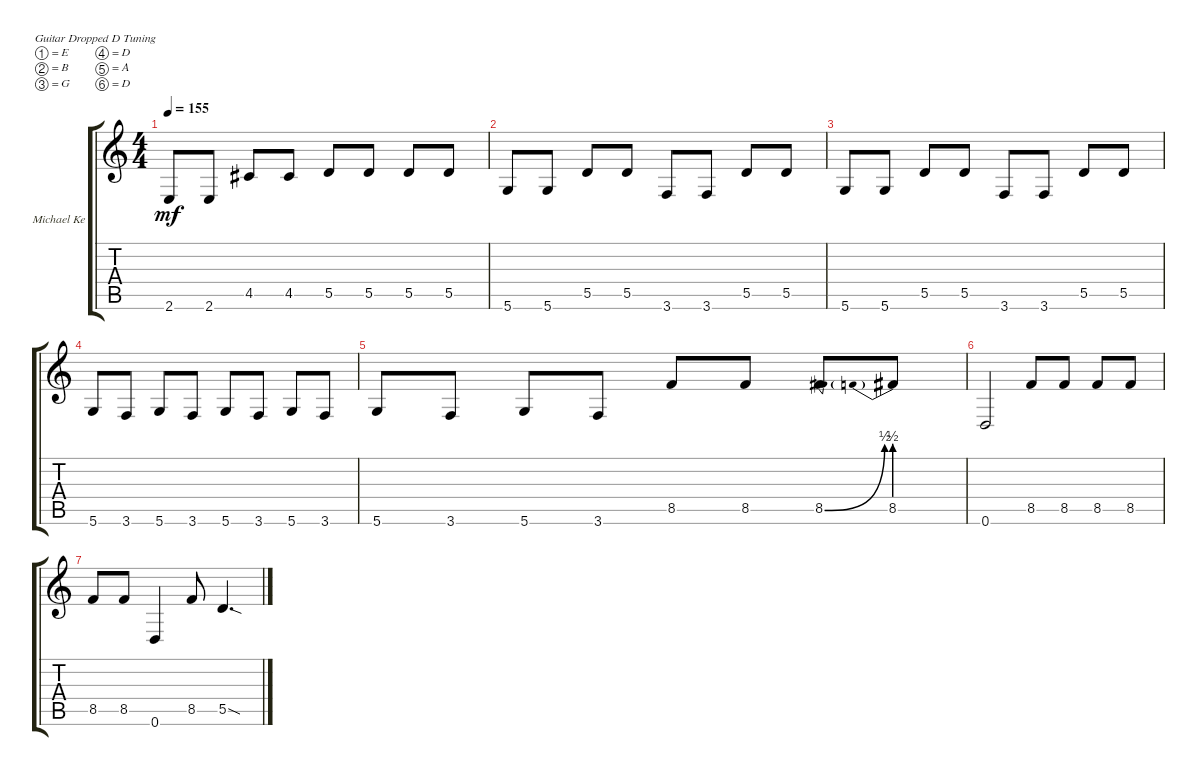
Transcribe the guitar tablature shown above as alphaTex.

\defaultSystemsLayout 4
\bracketExtendMode groupsimilarinstruments
\firstSystemTrackNameOrientation horizontal
\otherSystemsTrackNameOrientation horizontal
\track ("Michael Kerr (Guitar)" "Michael Ke") {instrument overdrivenguitar}
\staff {score tabs}
\tuning (E4 B3 G3 D3 A2 D2)
\ts (4 4)
\tempo 155
\clef g2
\ks c
2.6.8{dy mf} 2.6.8 4.5.8 4.5.8 5.5.8 5.5.8 5.5.8 5.5.8 |
5.6.8 5.6.8 5.5.8 5.5.8 3.6.8 3.6.8 5.5.8 5.5.8 |
5.6.8 5.6.8 5.5.8 5.5.8 3.6.8 3.6.8 5.5.8 5.5.8 |
5.6.8 3.6.8 5.6.8 3.6.8 5.6.8 3.6.8 5.6.8 3.6.8 |
5.6.8 3.6.8 5.6.8 3.6.8 8.5.8 8.5.8 8.5{be (bend 0 0 15 2)}.8 8.5{be (prebend 0 2 60 2)}.8 |
0.6.2 8.5.8 8.5.8 8.5.8 8.5.8 |
8.5.8 8.5.8 0.6.4 8.5.8 5.5{sod}.4{d}
